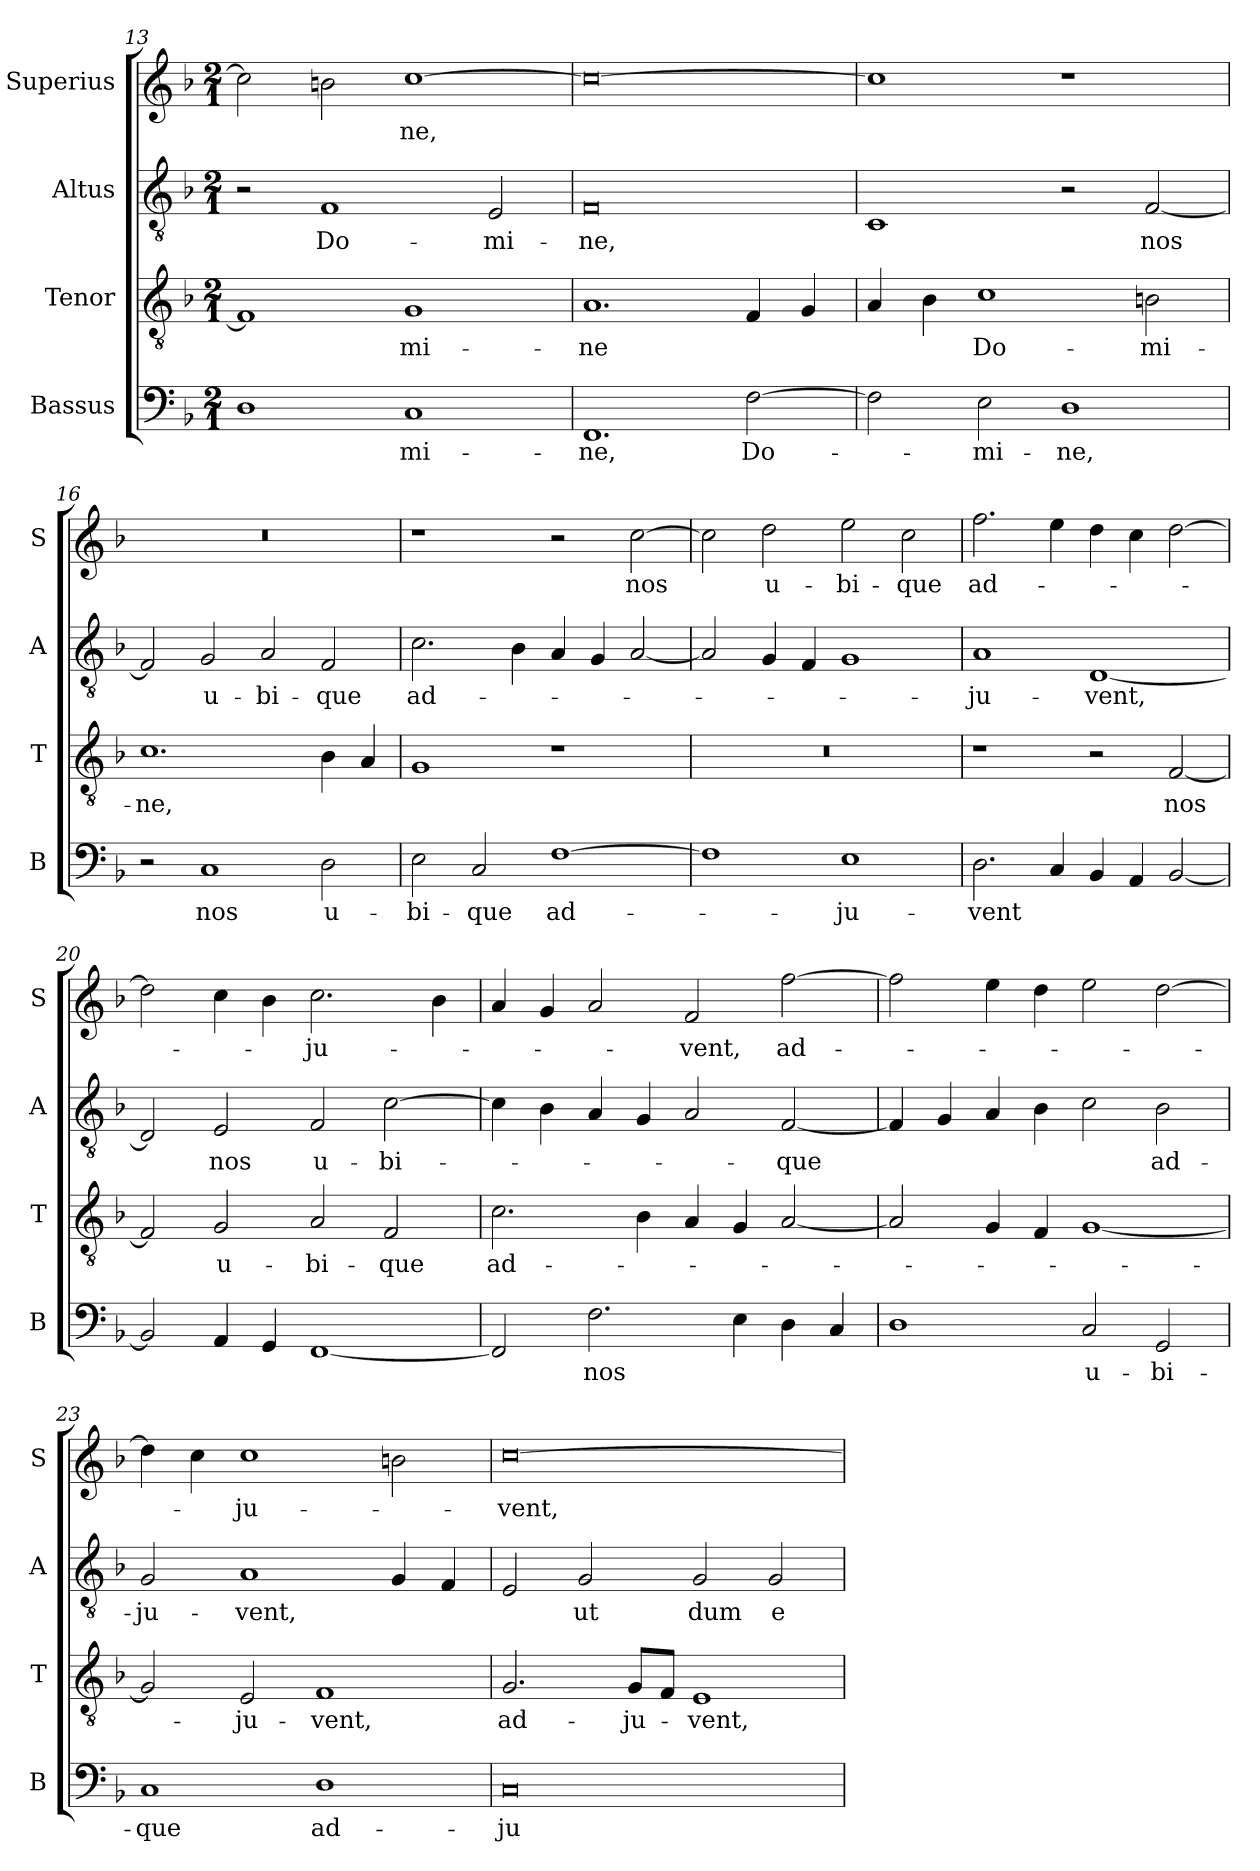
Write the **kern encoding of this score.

**kern	**text	**kern	**text	**kern	**text	**kern	**text
*part4	*part4	*part3	*part3	*part2	*part2	*part1	*part1
*staff4	*staff4	*staff3	*staff3	*staff2	*staff2	*staff1	*staff1
*I"Bassus	*	*I"Tenor	*	*I"Altus	*	*I"Superius	*
*I'B	*	*I'T	*	*I'A	*	*I'S	*
*clefF4	*	*clefGv2	*	*clefGv2	*	*clefG2	*
*k[b-]	*	*k[b-]	*	*k[b-]	*	*k[b-]	*
*F:	*	*F:	*	*F:	*	*F:	*
*M2/1	*	*M2/1	*	*M2/1	*	*M2/1	*
=13	=13	=13	=13	=13	=13	=13	=13
1D	.	1F]	.	2r	.	2cc]	.
.	.	.	.	1F	Do-	2bn	.
1C	-mi-	1G	-mi-	.	.	[1cc	-ne,
.	.	.	.	2E	-mi-	.	.
=14	=14	=14	=14	=14	=14	=14	=14
1.FF	-ne,	1.A	-ne	0F	-ne,	0cc_	.
[2F	Do-	4F	.	.	.	.	.
.	.	4G	.	.	.	.	.
=15	=15	=15	=15	=15	=15	=15	=15
2F]	.	4A	.	1C	.	1cc]	.
.	.	4B-	.	.	.	.	.
2E	-mi-	1c	Do-	.	.	.	.
1D	-ne,	.	.	2r	.	1r	.
.	.	2Bn	-mi-	[2F	nos	.	.
=16	=16	=16	=16	=16	=16	=16	=16
2r	.	1.c	-ne,	2F]	.	0r	.
1C	nos	.	.	2G	u-	.	.
.	.	.	.	2A	-bi-	.	.
2D	u-	4B-	.	2F	-que	.	.
.	.	4A	.	.	.	.	.
=17	=17	=17	=17	=17	=17	=17	=17
2E	-bi-	1G	.	2.c	ad-	1r	.
2C	-que	.	.	.	.	.	.
.	.	.	.	4B-	.	.	.
[1F	ad-	1r	.	4A	.	2r	.
.	.	.	.	4G	.	.	.
.	.	.	.	[2A	.	[2cc	nos
=18	=18	=18	=18	=18	=18	=18	=18
1F]	.	0r	.	2A]	.	2cc]	.
.	.	.	.	4G	.	2dd	u-
.	.	.	.	4F	.	.	.
1E	-ju-	.	.	1G	.	2ee	-bi-
.	.	.	.	.	.	2cc	-que
=19	=19	=19	=19	=19	=19	=19	=19
2.D	-vent	1r	.	1A	-ju-	2.ff	ad-
4C	.	.	.	.	.	4ee	.
4BB-	.	2r	.	[1D	-vent,	4dd	.
4AA	.	.	.	.	.	4cc	.
[2BB-	.	[2F	nos	.	.	[2dd	.
=20	=20	=20	=20	=20	=20	=20	=20
2BB-]	.	2F]	.	2D]	.	2dd]	.
4AA	.	2G	u-	2E	nos	4cc	.
4GG	.	.	.	.	.	4b-	.
[1FF	.	2A	-bi-	2F	u-	2.cc	-ju-
.	.	2F	-que	[2c	-bi-	.	.
.	.	.	.	.	.	4b-	.
=21	=21	=21	=21	=21	=21	=21	=21
2FF]	.	2.c	ad-	4c]	.	4a	.
.	.	.	.	4B-	.	4g	.
2.F	nos	.	.	4A	.	2a	.
.	.	4B-	.	4G	.	.	.
.	.	4A	.	2A	.	2f	-vent,
4E	.	4G	.	.	.	.	.
4D	.	[2A	.	[2F	-que	[2ff	ad-
4C	.	.	.	.	.	.	.
=22	=22	=22	=22	=22	=22	=22	=22
1D	.	2A]	.	4F]	.	2ff]	.
.	.	.	.	4G	.	.	.
.	.	4G	.	4A	.	4ee	.
.	.	4F	.	4B-	.	4dd	.
2C	u-	[1G	.	2c	.	2ee	.
2GG	-bi-	.	.	2B-	ad-	[2dd	.
=23	=23	=23	=23	=23	=23	=23	=23
1C	-que	2G]	.	2G	-ju-	4dd]	.
.	.	.	.	.	.	4cc	.
.	.	2E	-ju-	1A	-vent,	1cc	-ju-
1D	ad-	1F	-vent,	.	.	.	.
.	.	.	.	4G	.	2bn	.
.	.	.	.	4F	.	.	.
=24	=24	=24	=24	=24	=24	=24	=24
0C	-ju-	2.G	ad-	2E	.	[0cc	-vent,
.	.	.	.	2G	ut	.	.
.	.	8GL	-ju-	.	.	.	.
.	.	8FJ	.	.	.	.	.
.	.	1E	-vent,	2G	dum	.	.
.	.	.	.	2G	e-	.	.
=	=	=	=	=	=	=	=
*-	*-	*-	*-	*-	*-	*-	*-
